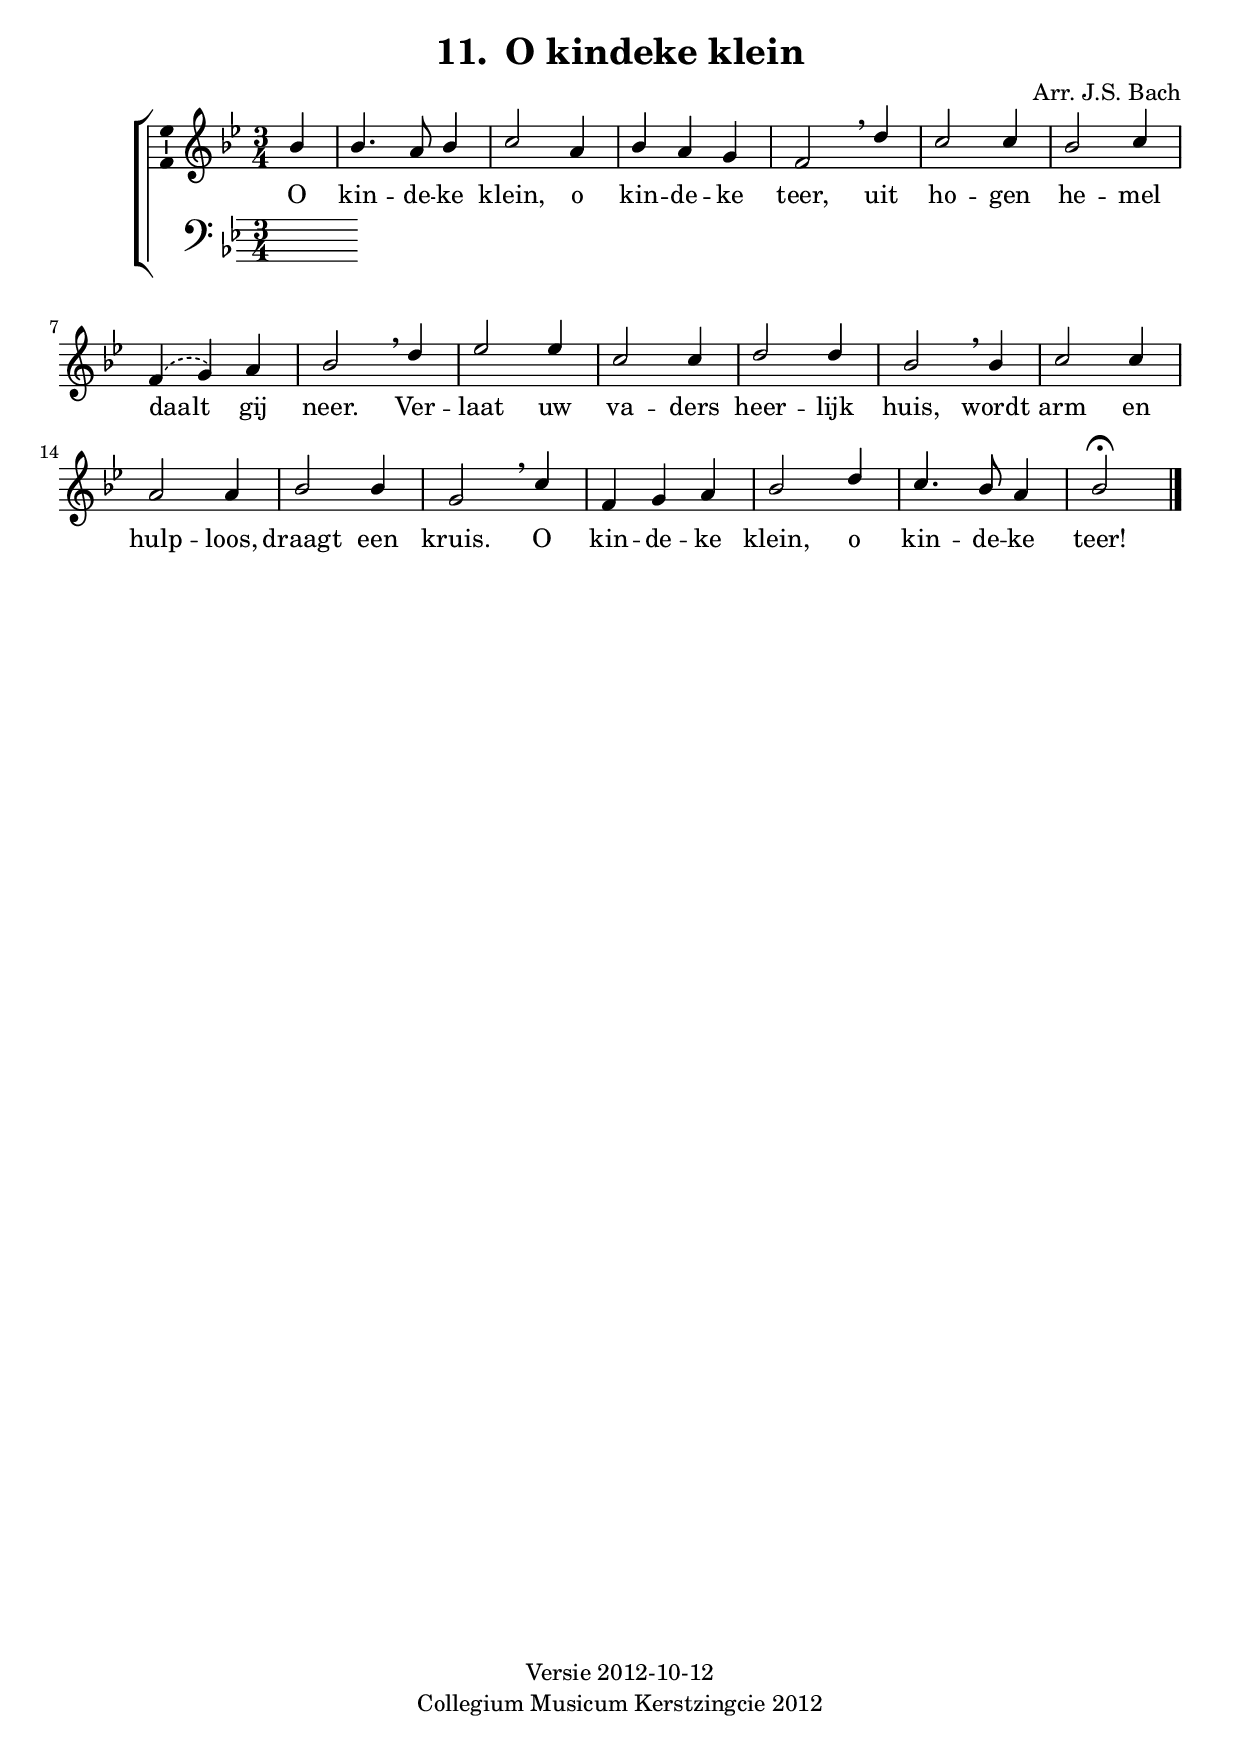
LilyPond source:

% vim: set fileformat=dos:
\version "2.12.3"

% vim: set fileformat=dos:

\version "2.12.3"

mbreak = { \break } 

soprano = \relative c'' {
  \key bes \major
  \time 3/4
  \partial 4


  \phrasingSlurDashed
  %O | kin -- de -- ke | klein,
  bes4 | bes4. a8 bes4 | c2 
  %o | kin -- de -- ke | teer,
  a4 | bes4 a4 g4 | f2 \breathe
  %uit ho -- gen | he -- mel | daalt gij | neer.
  d'4 | c2 c4 | bes2 c4 f,4\( g4\) a4 | bes2 \breathe

  %Ver -- | laat uw | va -- ders | heer -- lijk huis, 
  d4 | es2 es4 | c2 c4 | d2 d4 | bes2 \breathe
  %wordt | arm en | hulp -- loos, |
  bes4 | c2 c4 | a2 a4 | 

  %draagt een | kruis.
  bes2 bes4 | g2 \breathe
  %O | kin -- de -- ke | klein,
  c4 | f,4 g4 a4 | bes2
  %o | kin -- de -- ke | teer!
  d4 | c4. bes8 a4 | bes2 \fermata 
  \bar "|."
}

alto = \relative c' {
  \key bes \major
  \time 3/4
  \partial 4
}

tenor = \relative c' {
  \key bes \major
  \time 3/4
  \partial 4
}

bass = \relative c {
  \key bes \major
  \time 3/4
  \partial 4
}

verseOne = \lyricmode {
  O kin -- de -- ke | klein,
  o kin -- de -- ke | teer,
  uit ho -- gen | he -- mel | daalt __ _ gij | neer.
  Ver -- | laat uw | va -- ders |
  heer -- lijk huis, wordt | arm en | hulp -- loos, |
  draagt een | kruis.
  O kin -- de -- ke | klein,
  o kin -- de -- ke | teer!
}


nummer = "11. " % FIXME

\header {
  title = \markup {\nummer "O kindeke klein"}
  arranger = "Arr. J.S. Bach" % FIXME
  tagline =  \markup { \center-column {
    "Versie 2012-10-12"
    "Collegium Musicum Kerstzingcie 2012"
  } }
}

% This useful function kills extenders that are too short to be useful
% Combine this with \override LyricExtender #'minimum-length = #0 for
% beautiful results: an extender if there is space, no extender if there
% is not.
#(define (conditional-kill-lyric-extender-callback . args)
   (lambda (grob)
    (let* ((minimum-length
            (if (null? args)
             (ly:grob-property grob 'minimum-length 0)
             (car args)))
           (X-extent (ly:stencil-extent (ly:grob-property grob 'stencil empty-stencil) X))
           (length (- (cdr X-extent) (car X-extent))))
     (if (> minimum-length length)
      (ly:grob-suicide! grob)))))

\score {
  \new ChoirStaff <<
    \new Staff = "upper" <<
      \clef "treble"
      \new Voice = "vSoprano" { 
        \override Ambitus #'X-offset = #2.0
        \voiceOne \soprano 
      }
      \new Voice = "vAlto" { \voiceTwo \alto }
    >>

    \new Lyrics \lyricsto "vSoprano" \verseOne

    \new Staff = "lower" <<
      \clef "bass"
      \new Voice = "vTenor" { 
        \override Ambitus #'X-offset = #2.0
        \voiceOne \tenor 
      }
      \new Voice = "vBass" { \voiceTwo \bass }
    >>
  >>
  \layout { 
    % We can haz ambitus to display pitch range?
    \context { \Voice 
      \consists "Ambitus_engraver"
    }
    % Beautiful extender lines
    \context { \Lyrics
      \override LyricExtender #'minimum-length = #0
      \override LyricExtender #'after-line-breaking = %
         #(conditional-kill-lyric-extender-callback 1)
    }
    % space-saving tweaks
    %\context { \Staff
      %\override VerticalAxisGroup #'minimum-Y-extent = #'(-1 . 1)
    %}
    %\context { \Lyrics
      %\override VerticalAxisGroup #'Y-extent = #'(-0.1 . 0.1)
    %}
    %\context { \Lyrics
      %\override VerticalAxisGroup #'minimum-Y-extent = #'(0 . 0)
    %}
  }
}
